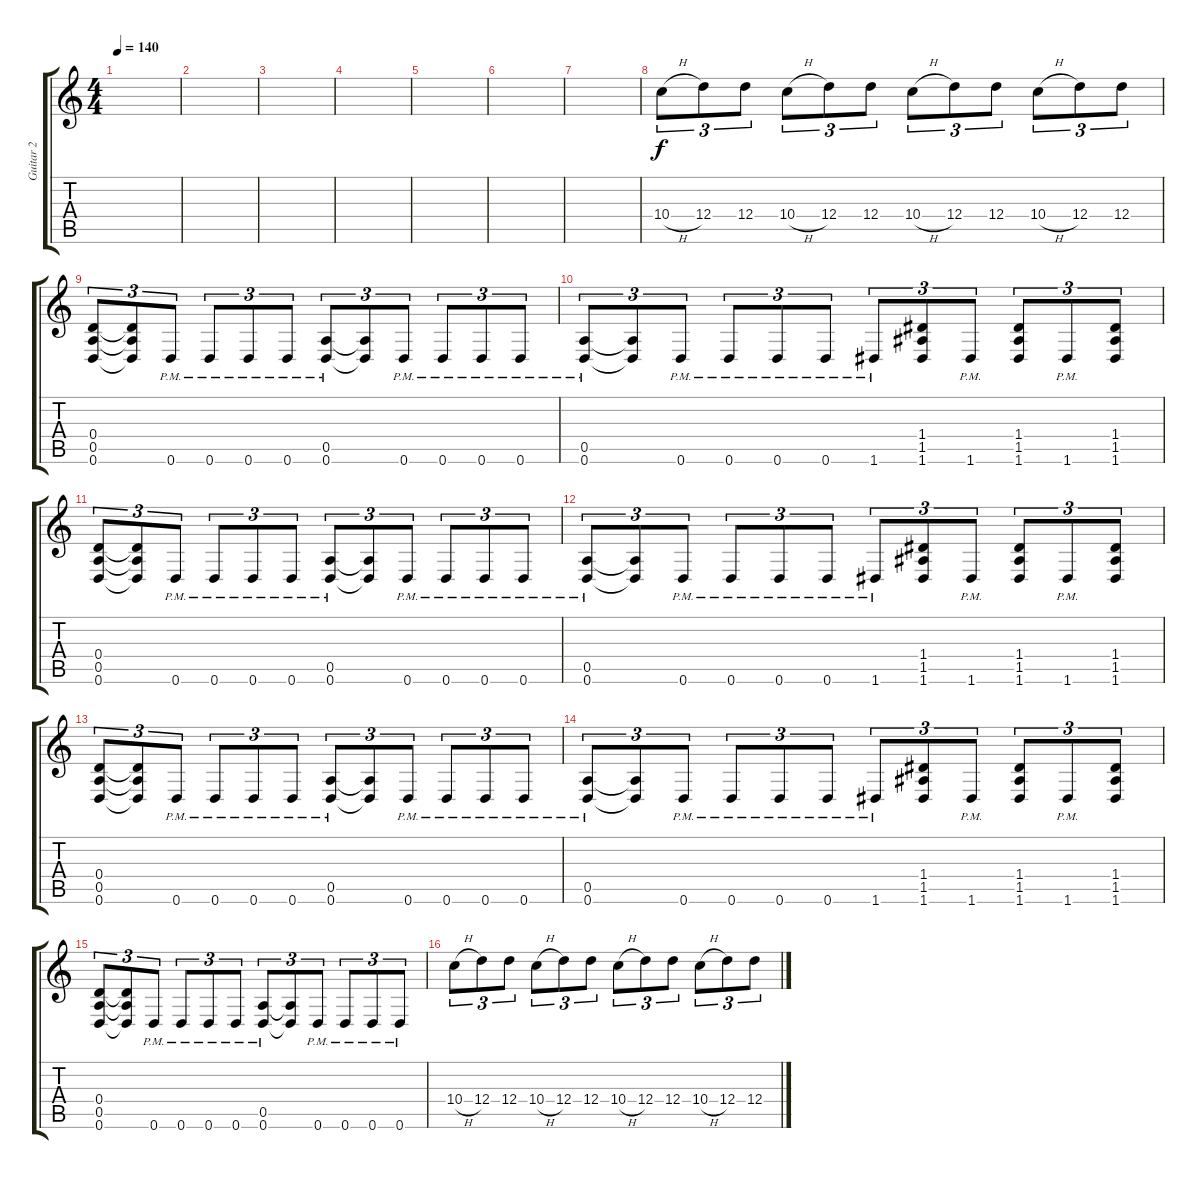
\track ("Guitar 2" "Guitar 2") {instrument distortionguitar}
\staff {score tabs}
\tuning (E4 B3 G3 D3 A2 D2) {hide}
\ts (4 4)
\tempo 140
\clef g2
\ks c
|
|
|
|
|
|
|
10.4{h}.8{tu (3 2)} 12.4.8{tu (3 2)} 12.4.8{tu (3 2)} 10.4{h}.8{tu (3 2)} 12.4.8{tu (3 2)} 12.4.8{tu (3 2)} 10.4{h}.8{tu (3 2)} 12.4.8{tu (3 2)} 12.4.8{tu (3 2)} 10.4{h}.8{tu (3 2)} 12.4.8{tu (3 2)} 12.4.8{tu (3 2)} |
(0.4 0.5 0.6).8{tu (3 2)} (0.4{t} 0.5{t} 0.6{t}).8{tu (3 2)} 0.6{pm}.8{tu (3 2)} 0.6{pm}.8{tu (3 2)} 0.6{pm}.8{tu (3 2)} 0.6{pm}.8{tu (3 2)} (0.5{pm} 0.6{pm}).8{tu (3 2)} (0.5{t} 0.6{t}).8{tu (3 2)} 0.6{pm}.8{tu (3 2)} 0.6{pm}.8{tu (3 2)} 0.6{pm}.8{tu (3 2)} 0.6{pm}.8{tu (3 2)} |
(0.5{pm} 0.6{pm}).8{tu (3 2)} (0.5{t} 0.6{t}).8{tu (3 2)} 0.6{pm}.8{tu (3 2)} 0.6{pm}.8{tu (3 2)} 0.6{pm}.8{tu (3 2)} 0.6{pm}.8{tu (3 2)} 1.6{pm}.8{tu (3 2)} (1.4 1.5 1.6).8{tu (3 2)} 1.6{pm}.8{tu (3 2)} (1.4 1.5 1.6).8{tu (3 2)} 1.6{pm}.8{tu (3 2)} (1.4 1.5 1.6).8{tu (3 2)} |
(0.4 0.5 0.6).8{tu (3 2)} (0.4{t} 0.5{t} 0.6{t}).8{tu (3 2)} 0.6{pm}.8{tu (3 2)} 0.6{pm}.8{tu (3 2)} 0.6{pm}.8{tu (3 2)} 0.6{pm}.8{tu (3 2)} (0.5{pm} 0.6{pm}).8{tu (3 2)} (0.5{t} 0.6{t}).8{tu (3 2)} 0.6{pm}.8{tu (3 2)} 0.6{pm}.8{tu (3 2)} 0.6{pm}.8{tu (3 2)} 0.6{pm}.8{tu (3 2)} |
(0.5{pm} 0.6{pm}).8{tu (3 2)} (0.5{t} 0.6{t}).8{tu (3 2)} 0.6{pm}.8{tu (3 2)} 0.6{pm}.8{tu (3 2)} 0.6{pm}.8{tu (3 2)} 0.6{pm}.8{tu (3 2)} 1.6{pm}.8{tu (3 2)} (1.4 1.5 1.6).8{tu (3 2)} 1.6{pm}.8{tu (3 2)} (1.4 1.5 1.6).8{tu (3 2)} 1.6{pm}.8{tu (3 2)} (1.4 1.5 1.6).8{tu (3 2)} |
(0.4 0.5 0.6).8{tu (3 2)} (0.4{t} 0.5{t} 0.6{t}).8{tu (3 2)} 0.6{pm}.8{tu (3 2)} 0.6{pm}.8{tu (3 2)} 0.6{pm}.8{tu (3 2)} 0.6{pm}.8{tu (3 2)} (0.5{pm} 0.6{pm}).8{tu (3 2)} (0.5{t} 0.6{t}).8{tu (3 2)} 0.6{pm}.8{tu (3 2)} 0.6{pm}.8{tu (3 2)} 0.6{pm}.8{tu (3 2)} 0.6{pm}.8{tu (3 2)} |
(0.5{pm} 0.6{pm}).8{tu (3 2)} (0.5{t} 0.6{t}).8{tu (3 2)} 0.6{pm}.8{tu (3 2)} 0.6{pm}.8{tu (3 2)} 0.6{pm}.8{tu (3 2)} 0.6{pm}.8{tu (3 2)} 1.6{pm}.8{tu (3 2)} (1.4 1.5 1.6).8{tu (3 2)} 1.6{pm}.8{tu (3 2)} (1.4 1.5 1.6).8{tu (3 2)} 1.6{pm}.8{tu (3 2)} (1.4 1.5 1.6).8{tu (3 2)} |
(0.4 0.5 0.6).8{tu (3 2)} (0.4{t} 0.5{t} 0.6{t}).8{tu (3 2)} 0.6{pm}.8{tu (3 2)} 0.6{pm}.8{tu (3 2)} 0.6{pm}.8{tu (3 2)} 0.6{pm}.8{tu (3 2)} (0.5{pm} 0.6{pm}).8{tu (3 2)} (0.5{t} 0.6{t}).8{tu (3 2)} 0.6{pm}.8{tu (3 2)} 0.6{pm}.8{tu (3 2)} 0.6{pm}.8{tu (3 2)} 0.6{pm}.8{tu (3 2)} |
10.4{h}.8{tu (3 2)} 12.4.8{tu (3 2)} 12.4.8{tu (3 2)} 10.4{h}.8{tu (3 2)} 12.4.8{tu (3 2)} 12.4.8{tu (3 2)} 10.4{h}.8{tu (3 2)} 12.4.8{tu (3 2)} 12.4.8{tu (3 2)} 10.4{h}.8{tu (3 2)} 12.4.8{tu (3 2)} 12.4.8{tu (3 2)}
